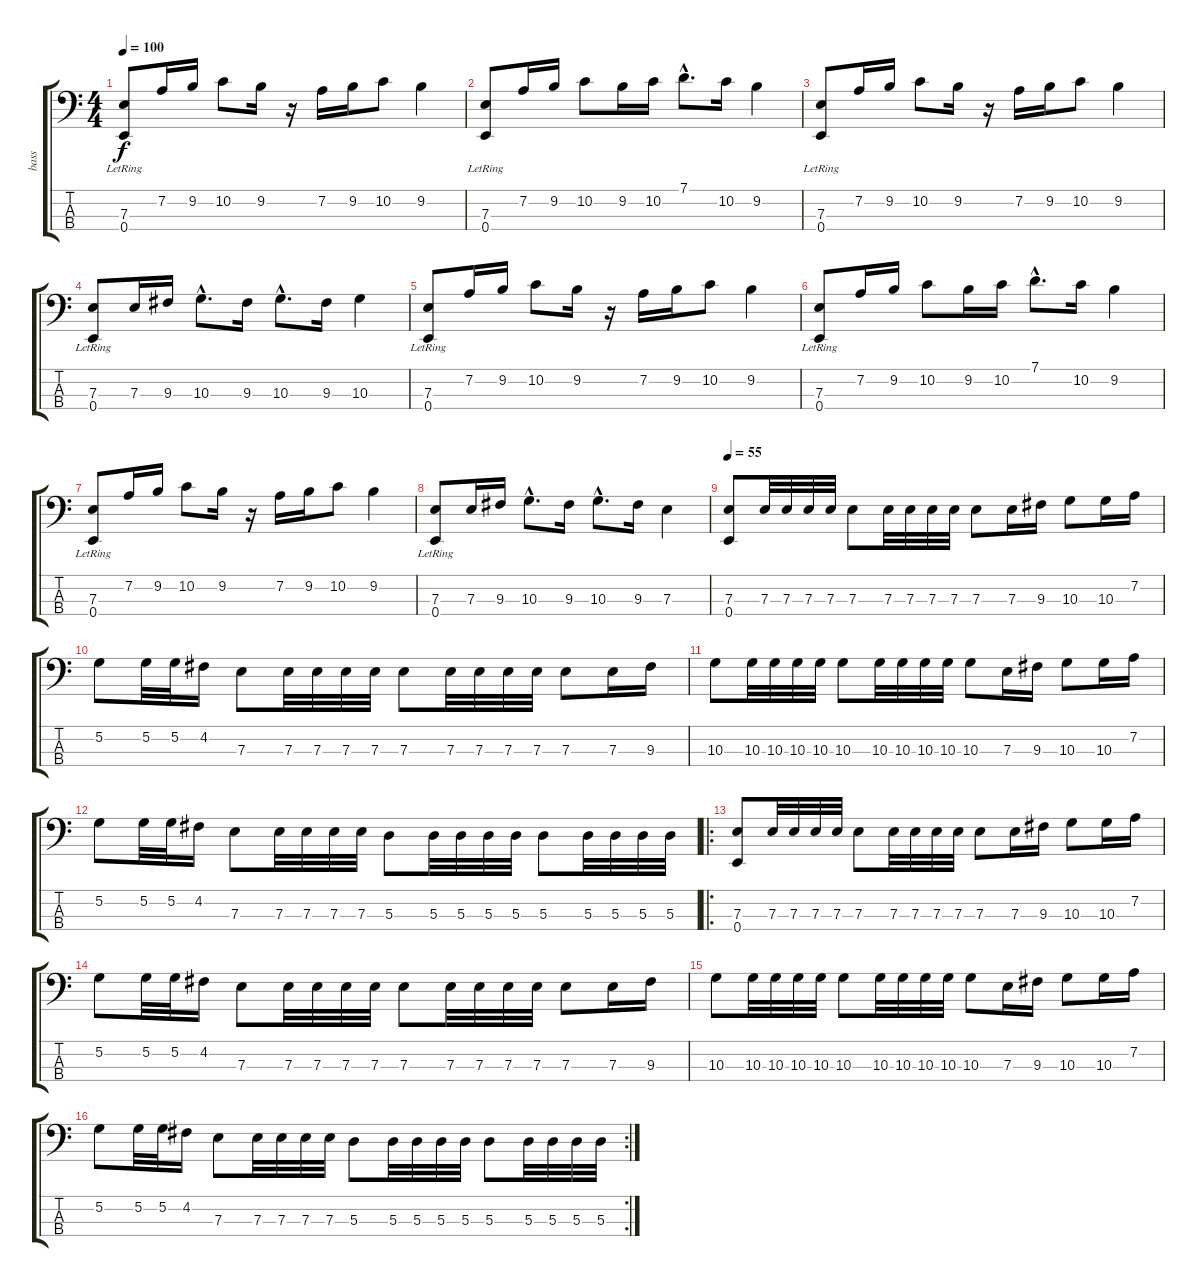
\track ("bass" "bass") {instrument electricbasspick}
\staff {score tabs}
\tuning (G2 D2 A1 E1) {hide}
\ts (4 4)
\tempo 100
\tempo 60
\tempo 100
\clef f4
\ks c
(7.3{lr} 0.4{lr}).8{dy f instrument electricbasspick} 7.2.16 9.2.16 10.2.8 9.2.16 r.16 7.2.16 9.2.16 10.2.8 9.2.4 |
(7.3{lr} 0.4{lr}).8 7.2.16 9.2.16 10.2.8 9.2.16 10.2.16 7.1{hac}.8{d} 10.2.16 9.2.4 |
(7.3{lr} 0.4{lr}).8 7.2.16 9.2.16 10.2.8 9.2.16 r.16 7.2.16 9.2.16 10.2.8 9.2.4 |
(7.3{lr} 0.4{lr}).8 7.3.16 9.3.16 10.3{hac}.8{d} 9.3.16 10.3{hac}.8{d} 9.3.16 10.3.4 |
(7.3{lr} 0.4{lr}).8 7.2.16 9.2.16 10.2.8 9.2.16 r.16 7.2.16 9.2.16 10.2.8 9.2.4 |
(7.3{lr} 0.4{lr}).8 7.2.16 9.2.16 10.2.8 9.2.16 10.2.16 7.1{hac}.8{d} 10.2.16 9.2.4 |
(7.3{lr} 0.4{lr}).8 7.2.16 9.2.16 10.2.8 9.2.16 r.16 7.2.16 9.2.16 10.2.8 9.2.4 |
(7.3{lr} 0.4{lr}).8 7.3.16 9.3.16 10.3{hac}.8{d} 9.3.16 10.3{hac}.8{d} 9.3.16 7.3.4 |
\tempo 55
(7.3 0.4).8 7.3.32 7.3.32 7.3.32 7.3.32 7.3.8 7.3.32 7.3.32 7.3.32 7.3.32 7.3.8 7.3.16 9.3.16 10.3.8 10.3.16 7.2.16 |
5.2.8 5.2.32 5.2.32 4.2.16 7.3.8 7.3.32 7.3.32 7.3.32 7.3.32 7.3.8 7.3.32 7.3.32 7.3.32 7.3.32 7.3.8 7.3.16 9.3.16 |
10.3.8 10.3.32 10.3.32 10.3.32 10.3.32 10.3.8 10.3.32 10.3.32 10.3.32 10.3.32 10.3.8 7.3.16 9.3.16 10.3.8 10.3.16 7.2.16 |
5.2.8 5.2.32 5.2.32 4.2.16 7.3.8 7.3.32 7.3.32 7.3.32 7.3.32 5.3.8 5.3.32 5.3.32 5.3.32 5.3.32 5.3.8 5.3.32 5.3.32 5.3.32 5.3.32 |
\ro
(7.3 0.4).8 7.3.32 7.3.32 7.3.32 7.3.32 7.3.8 7.3.32 7.3.32 7.3.32 7.3.32 7.3.8 7.3.16 9.3.16 10.3.8 10.3.16 7.2.16 |
5.2.8 5.2.32 5.2.32 4.2.16 7.3.8 7.3.32 7.3.32 7.3.32 7.3.32 7.3.8 7.3.32 7.3.32 7.3.32 7.3.32 7.3.8 7.3.16 9.3.16 |
10.3.8 10.3.32 10.3.32 10.3.32 10.3.32 10.3.8 10.3.32 10.3.32 10.3.32 10.3.32 10.3.8 7.3.16 9.3.16 10.3.8 10.3.16 7.2.16 |
\rc 2
5.2.8 5.2.32 5.2.32 4.2.16 7.3.8 7.3.32 7.3.32 7.3.32 7.3.32 5.3.8 5.3.32 5.3.32 5.3.32 5.3.32 5.3.8 5.3.32 5.3.32 5.3.32 5.3.32
